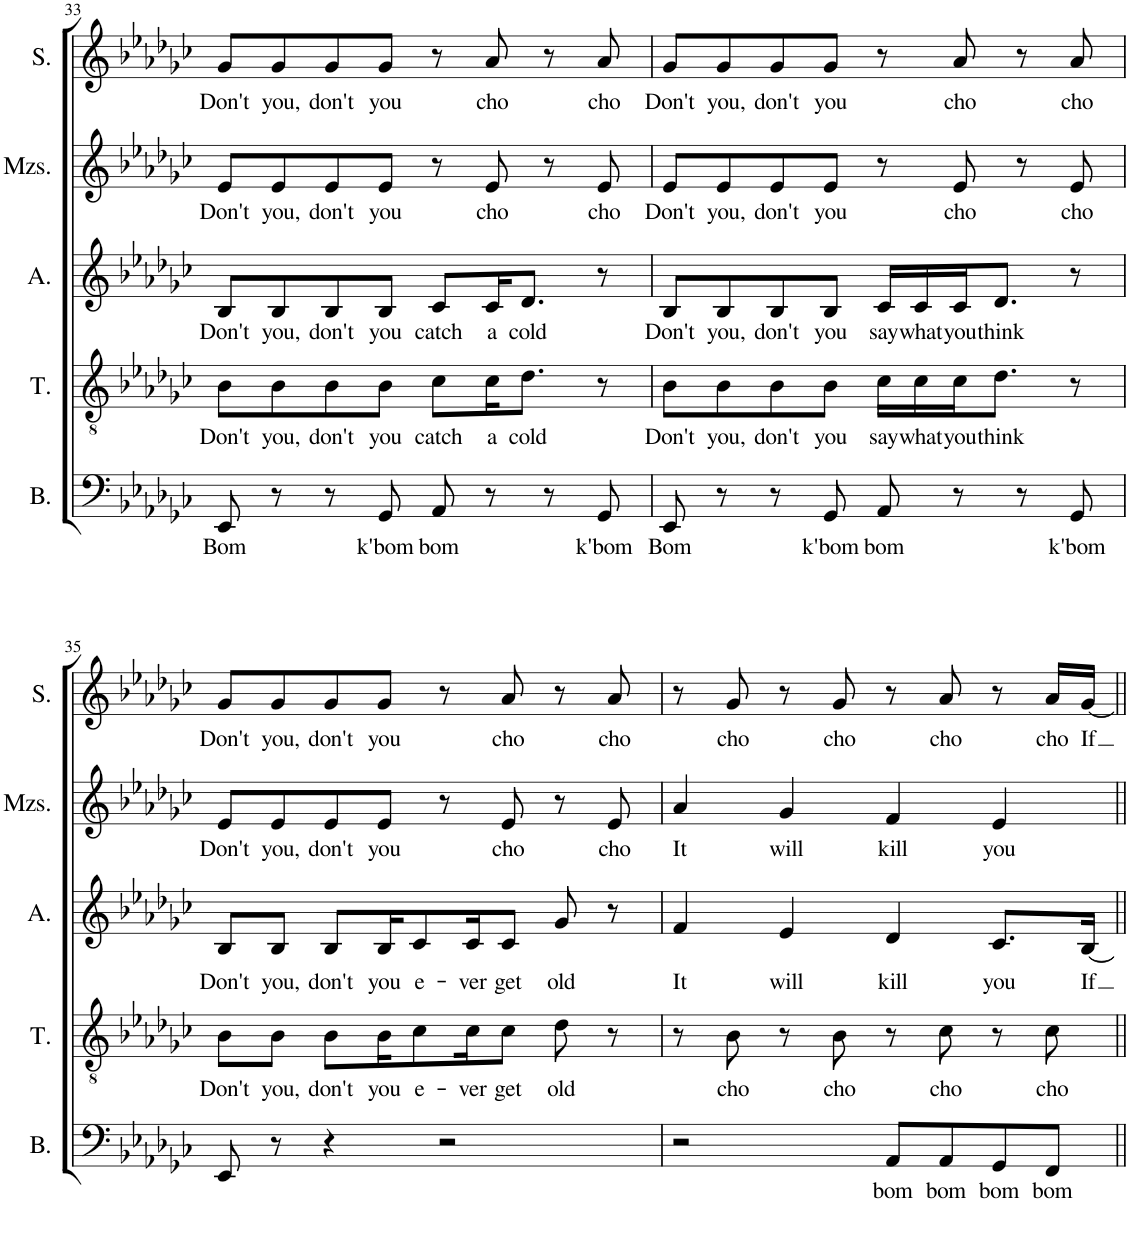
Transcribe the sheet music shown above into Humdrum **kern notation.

**kern	**text	**kern	**text	**kern	**text	**kern	**text	**kern	**text
*part5	*part5	*part4	*part4	*part3	*part3	*part2	*part2	*part1	*part1
*staff5	*staff5	*staff4	*staff4	*staff3	*staff3	*staff2	*staff2	*staff1	*staff1
*I"Bass	*	*I"Tenor	*	*I"Alto	*	*I"Mezzo-soprano	*	*I"Soprano	*
*I'B.	*	*I'T.	*	*I'A.	*	*I'Mzs.	*	*I'S.	*
!!LO:PB:g=z
*clefF4	*	*clefGv2	*	*clefG2	*	*clefG2	*	*clefG2	*
*k[b-e-a-d-g-c-]	*	*k[b-e-a-d-g-c-]	*	*k[b-e-a-d-g-c-]	*	*k[b-e-a-d-g-c-]	*	*k[b-e-a-d-g-c-]	*
*M4/4	*	*M4/4	*	*M4/4	*	*M4/4	*	*M4/4	*
=33	=33	=33	=33	=33	=33	=33	=33	=33	=33
!	!LO:LY:b	!	!LO:LY:b	!	!LO:LY:b	!	!LO:LY:b	!	!LO:LY:b
8EE-/	Bom	8B-\L	Don't	8B-/L	Don't	8e-/L	Don't	8g-/L	Don't
!	!	!	!LO:LY:b	!	!LO:LY:b	!	!LO:LY:b	!	!LO:LY:b
8r	.	8B-\	you,	8B-/	you,	8e-/	you,	8g-/	you,
!	!	!	!LO:LY:b	!	!LO:LY:b	!	!LO:LY:b	!	!LO:LY:b
8r	.	8B-\	don't	8B-/	don't	8e-/	don't	8g-/	don't
!	!LO:LY:b	!	!LO:LY:b	!	!LO:LY:b	!	!LO:LY:b	!	!LO:LY:b
8GG-/	k'bom	8B-\J	you	8B-/J	you	8e-/J	you	8g-/J	you
!	!LO:LY:b	!	!LO:LY:b	!	!LO:LY:b	!	!	!	!
8AA-/	bom	8c-\L	catch	8c-/L	catch	8r	.	8r	.
!	!	!	!LO:LY:b	!	!LO:LY:b	!	!LO:LY:b	!	!LO:LY:b
8r	.	16c-\K	a	16c-/K	a	8e-/	cho	8a-/	cho
!	!	!	!LO:LY:b	!	!LO:LY:b	!	!	!	!
.	.	8.d-\J	cold	8.d-/J	cold	.	.	.	.
8r	.	.	.	.	.	8r	.	8r	.
!	!LO:LY:b	!	!	!	!	!	!LO:LY:b	!	!LO:LY:b
8GG-/	k'bom	8r	.	8r	.	8e-/	cho	8a-/	cho
=34	=34	=34	=34	=34	=34	=34	=34	=34	=34
!	!LO:LY:b	!	!LO:LY:b	!	!LO:LY:b	!	!LO:LY:b	!	!LO:LY:b
8EE-/	Bom	8B-\L	Don't	8B-/L	Don't	8e-/L	Don't	8g-/L	Don't
!	!	!	!LO:LY:b	!	!LO:LY:b	!	!LO:LY:b	!	!LO:LY:b
8r	.	8B-\	you,	8B-/	you,	8e-/	you,	8g-/	you,
!	!	!	!LO:LY:b	!	!LO:LY:b	!	!LO:LY:b	!	!LO:LY:b
8r	.	8B-\	don't	8B-/	don't	8e-/	don't	8g-/	don't
!	!LO:LY:b	!	!LO:LY:b	!	!LO:LY:b	!	!LO:LY:b	!	!LO:LY:b
8GG-/	k'bom	8B-\J	you	8B-/J	you	8e-/J	you	8g-/J	you
!	!LO:LY:b	!	!LO:LY:b	!	!LO:LY:b	!	!	!	!
8AA-/	bom	16c-\LL	say	16c-/LL	say	8r	.	8r	.
!	!	!	!LO:LY:b	!	!LO:LY:b	!	!	!	!
.	.	16c-\	what	16c-/	what	.	.	.	.
!	!	!	!LO:LY:b	!	!LO:LY:b	!	!LO:LY:b	!	!LO:LY:b
8r	.	16c-\J	you	16c-/J	you	8e-/	cho	8a-/	cho
!	!	!	!LO:LY:b	!	!LO:LY:b	!	!	!	!
.	.	8.d-\J	think	8.d-/J	think	.	.	.	.
8r	.	.	.	.	.	8r	.	8r	.
!	!LO:LY:b	!	!	!	!	!	!LO:LY:b	!	!LO:LY:b
8GG-/	k'bom	8r	.	8r	.	8e-/	cho	8a-/	cho
!!LO:LB:g=z
=35	=35	=35	=35	=35	=35	=35	=35	=35	=35
!	!	!	!LO:LY:b	!	!LO:LY:b	!	!LO:LY:b	!	!LO:LY:b
8EE-/	.	8B-\L	Don't	8B-/L	Don't	8e-/L	Don't	8g-/L	Don't
!	!	!	!LO:LY:b	!	!LO:LY:b	!	!LO:LY:b	!	!LO:LY:b
8r	.	8B-\J	you,	8B-/J	you,	8e-/	you,	8g-/	you,
!	!	!	!LO:LY:b	!	!LO:LY:b	!	!LO:LY:b	!	!LO:LY:b
4r	.	8B-\L	don't	8B-/L	don't	8e-/	don't	8g-/	don't
!	!	!	!LO:LY:b	!	!LO:LY:b	!	!LO:LY:b	!	!LO:LY:b
.	.	16B-\K	you	16B-/K	you	8e-/J	you	8g-/J	you
!	!	!	!LO:LY:b	!	!LO:LY:b	!	!	!	!
.	.	8c-\	e-	8c-/	e-	.	.	.	.
2r	.	.	.	.	.	8r	.	8r	.
!	!	!	!LO:LY:b	!	!LO:LY:b	!	!	!	!
.	.	16c-\K	-ver	16c-/K	-ver	.	.	.	.
!	!	!	!LO:LY:b	!	!LO:LY:b	!	!LO:LY:b	!	!LO:LY:b
.	.	8c-\J	get	8c-/J	get	8e-/	cho	8a-/	cho
!	!	!	!LO:LY:b	!	!LO:LY:b	!	!	!	!
.	.	8d-\	old	8g-/	old	8r	.	8r	.
!	!	!	!	!	!	!	!LO:LY:b	!	!LO:LY:b
.	.	8r	.	8r	.	8e-/	cho	8a-/	cho
=36	=36	=36	=36	=36	=36	=36	=36	=36	=36
!	!	!	!	!	!LO:LY:b	!	!LO:LY:b	!	!
2r	.	8r	.	4f/	It	4a-/	It	8r	.
!	!	!	!LO:LY:b	!	!	!	!	!	!LO:LY:b
.	.	8B-\	cho	.	.	.	.	8g-/	cho
!	!	!	!	!	!LO:LY:b	!	!LO:LY:b	!	!
.	.	8r	.	4e-/	will	4g-/	will	8r	.
!	!	!	!LO:LY:b	!	!	!	!	!	!LO:LY:b
.	.	8B-\	cho	.	.	.	.	8g-/	cho
!	!LO:LY:b	!	!	!	!LO:LY:b	!	!LO:LY:b	!	!
8AA-/L	bom	8r	.	4d-/	kill	4f/	kill	8r	.
!	!LO:LY:b	!	!LO:LY:b	!	!	!	!	!	!LO:LY:b
8AA-/	bom	8c-\	cho	.	.	.	.	8a-/	cho
!	!LO:LY:b	!	!	!	!LO:LY:b	!	!LO:LY:b	!	!
8GG-/	bom	8r	.	8.c-/L	you	4e-/	you	8r	.
!	!LO:LY:b	!	!LO:LY:b	!	!	!	!	!	!LO:LY:b
8FF/J	bom	8c-\	cho	.	.	.	.	16a-/LL	cho
!	!	!	!	!	!LO:LY:b	!	!	!	!LO:LY:b
.	.	.	.	[16B-/Jk	If	.	.	[16g-/JJ	If
=||	=||	=||	=||	=||	=||	=||	=||	=||	=||
*-	*-	*-	*-	*-	*-	*-	*-	*-	*-
